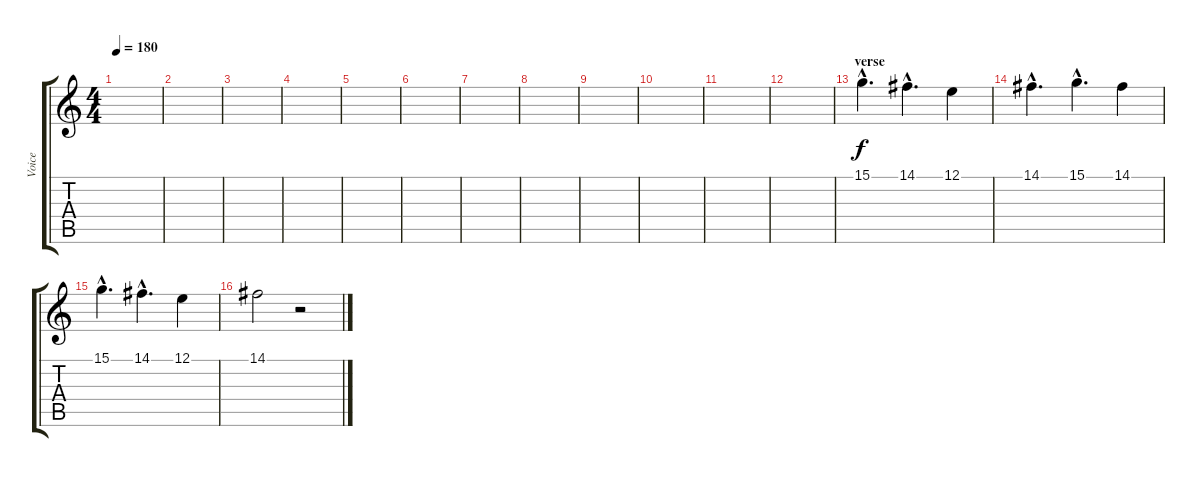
\track ("Voice" "Voice") {instrument choiraahs}
\staff {score tabs}
\tuning (E4 B3 G3 D3 A2 E2) {hide}
\ts (4 4)
\tempo 180
\clef g2
\ks c
|
|
|
|
|
|
|
|
|
|
|
|
\section ("" "verse")
15.1{hac}.4{d} 14.1{hac}.4{d} 12.1.4 |
14.1{hac}.4{d} 15.1{hac}.4{d} 14.1.4 |
15.1{hac}.4{d} 14.1{hac}.4{d} 12.1.4 |
14.1.2 r.2
